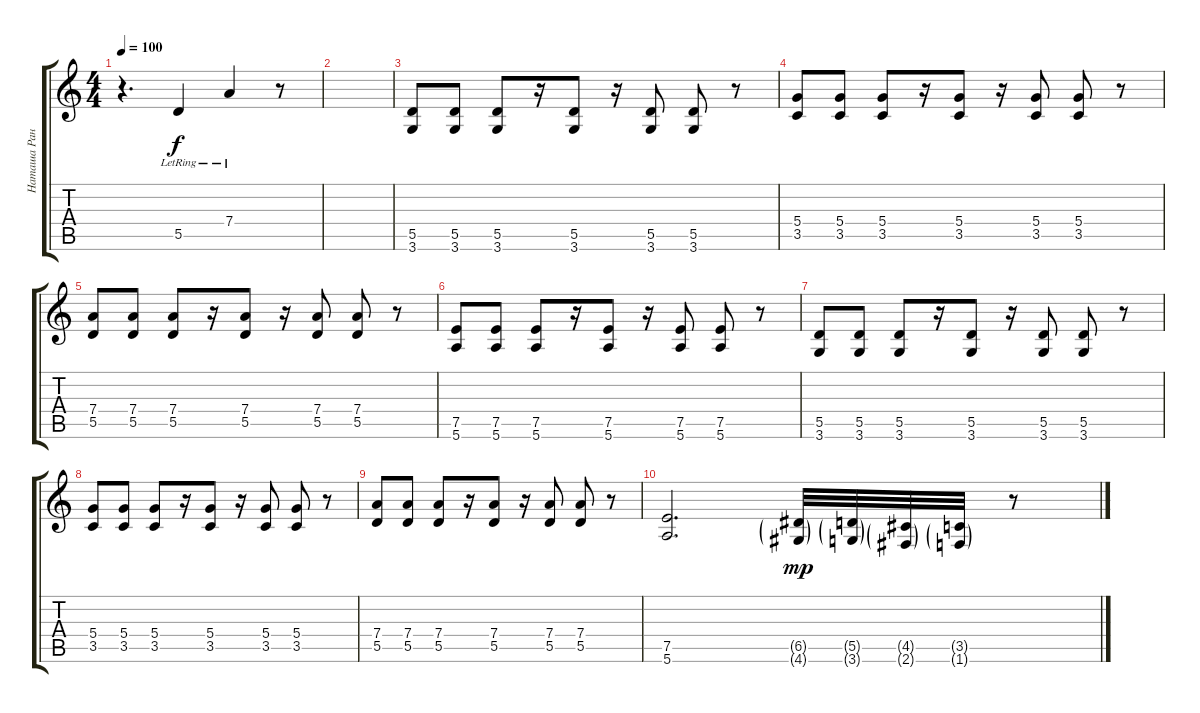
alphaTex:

\track ("Наташа Ранетка" "Наташа Ран") {instrument distortionguitar}
\staff {score tabs}
\tuning (E4 B3 G3 D3 A2 E2) {hide}
\ts (4 4)
\tempo 100
\clef g2
\ks c
r.4{d dy f} 5.5{lr}.4 7.4{lr}.4 r.8 |
|
(5.5 3.6).8{volume 10 instrument distortionguitar} (5.5 3.6).8 (5.5 3.6).8 r.16 (5.5 3.6).8 r.16 (5.5 3.6).8 (5.5 3.6).8 r.8 |
(5.4 3.5).8 (5.4 3.5).8 (5.4 3.5).8 r.16 (5.4 3.5).8 r.16 (5.4 3.5).8 (5.4 3.5).8 r.8 |
(7.4 5.5).8 (7.4 5.5).8 (7.4 5.5).8 r.16 (7.4 5.5).8 r.16 (7.4 5.5).8 (7.4 5.5).8 r.8 |
(7.5 5.6).8 (7.5 5.6).8 (7.5 5.6).8 r.16 (7.5 5.6).8 r.16 (7.5 5.6).8 (7.5 5.6).8 r.8 |
(5.5 3.6).8 (5.5 3.6).8 (5.5 3.6).8 r.16 (5.5 3.6).8 r.16 (5.5 3.6).8 (5.5 3.6).8 r.8 |
(5.4 3.5).8 (5.4 3.5).8 (5.4 3.5).8 r.16 (5.4 3.5).8 r.16 (5.4 3.5).8 (5.4 3.5).8 r.8 |
(7.4 5.5).8 (7.4 5.5).8 (7.4 5.5).8 r.16 (7.4 5.5).8 r.16 (7.4 5.5).8 (7.4 5.5).8 r.8 |
(7.5 5.6).2{d} (6.5{g} 4.6{g}).32{dy mp} (5.5{g} 3.6{g}).32 (4.5{g} 2.6{g}).32 (3.5{g} 1.6{g}).32 r.8
